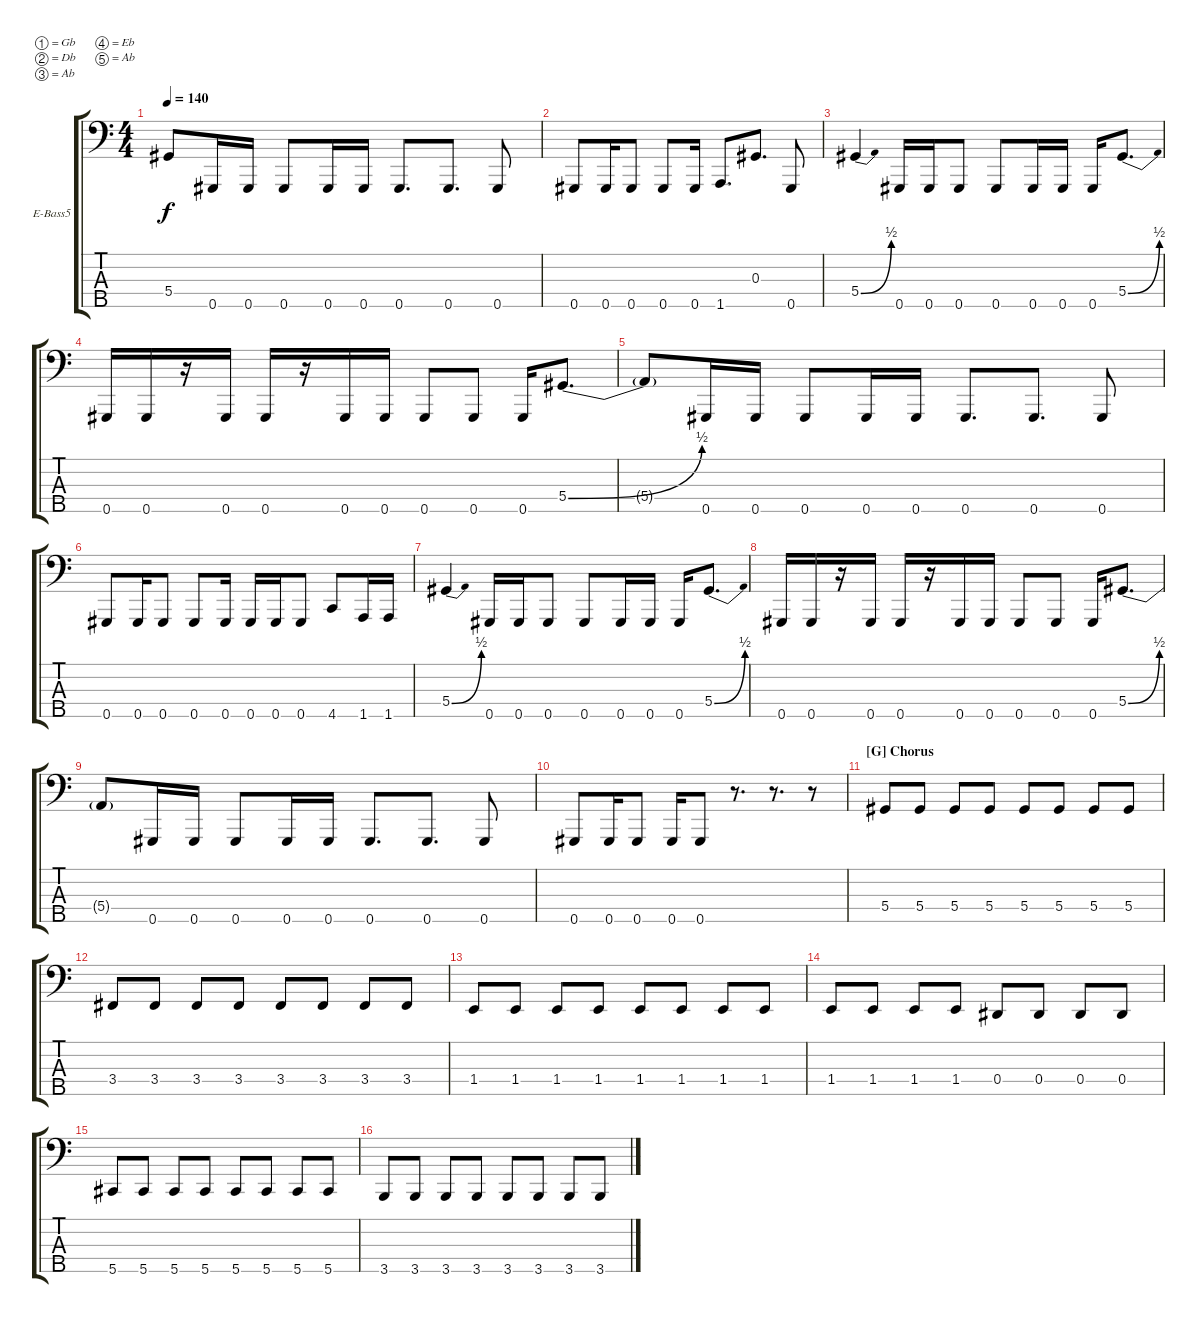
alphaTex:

\bracketExtendMode groupsimilarinstruments
\firstSystemTrackNameOrientation horizontal
\otherSystemsTrackNameOrientation horizontal
\track ("Bass" "E-Bass5") {instrument electricbassfinger}
\staff {score tabs}
\tuning (Gb2 Db2 Ab1 Eb1 Ab0)
\ts (4 4)
\tempo 140
\clef f4
\ks c
5.4{t}.8{dy f} 0.5.16 0.5.16 0.5.8 0.5.16 0.5.16 0.5.8{d} 0.5.8{d} 0.5.8 |
0.5.8 0.5.16 0.5.8 0.5.8 0.5.16 1.5.8{d} 0.3.8{d} 0.5.8 |
5.4{be (bend 0 0 59.4 2)}.4 0.5.16 0.5.16 0.5.8 0.5.8 0.5.16 0.5.16 0.5.16 5.4{be (bend 0 0 60 2)}.8{d} |
0.5.16 0.5.16 r.16 0.5.16 0.5.16 r.16 0.5.16 0.5.16 0.5.8 0.5.8 0.5.16 5.4{be (bend 0 0 59.4 2)}.8{d} |
5.4{t}.8 0.5.16 0.5.16 0.5.8 0.5.16 0.5.16 0.5.8{d} 0.5.8{d} 0.5.8 |
0.5.8 0.5.16 0.5.8 0.5.8 0.5.16 0.5.16 0.5.16 0.5.8 4.5.8 1.5.16 1.5.16 |
5.4{be (bend 0 0 59.4 2)}.4 0.5.16 0.5.16 0.5.8 0.5.8 0.5.16 0.5.16 0.5.16 5.4{be (bend 0 0 59.4 2)}.8{d} |
0.5.16 0.5.16 r.16 0.5.16 0.5.16 r.16 0.5.16 0.5.16 0.5.8 0.5.8 0.5.16 5.4{be (bend 0 0 60 2)}.8{d} |
5.4{t}.8 0.5.16 0.5.16 0.5.8 0.5.16 0.5.16 0.5.8{d} 0.5.8{d} 0.5.8 |
0.5.8 0.5.16 0.5.8 0.5.16 0.5.8 r.8{d} r.8{d} r.8 |
\section ("G" "Chorus")
5.4.8 5.4.8 5.4.8 5.4.8 5.4.8 5.4.8 5.4.8 5.4.8 |
3.4.8 3.4.8 3.4.8 3.4.8 3.4.8 3.4.8 3.4.8 3.4.8 |
1.4.8 1.4.8 1.4.8 1.4.8 1.4.8 1.4.8 1.4.8 1.4.8 |
1.4.8 1.4.8 1.4.8 1.4.8 0.4.8 0.4.8 0.4.8 0.4.8 |
5.5.8 5.5.8 5.5.8 5.5.8 5.5.8 5.5.8 5.5.8 5.5.8 |
3.5.8 3.5.8 3.5.8 3.5.8 3.5.8 3.5.8 3.5.8 3.5.8
